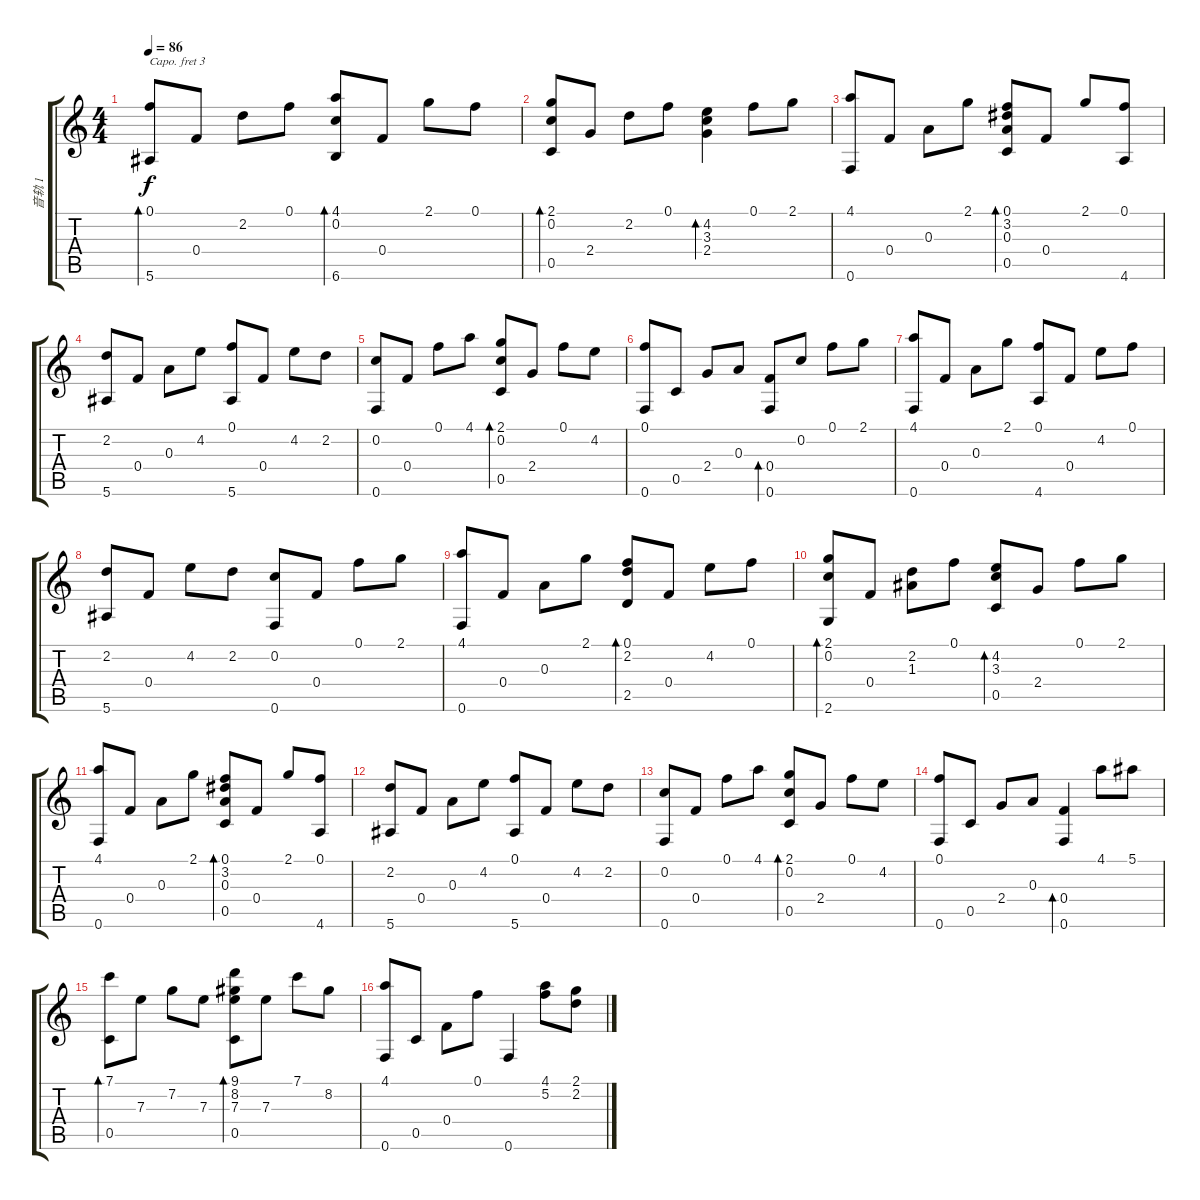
\track ("音轨 1" "音轨 1") {instrument acousticguitarsteel}
\staff {score tabs}
\capo 3
\tuning (D4 A3 Gb3 D3 A2 D2) {hide}
\ts (4 4)
\tempo 86
\clef g2
\ks c
(0.1 5.6).8{bd 240 dy f} 0.4.8 2.2.8 0.1.8 (4.1 0.2 6.6).8{bd 240} 0.4.8 2.1.8 0.1.8 |
(2.1 0.2 0.5).8{bd 240} 2.4.8 2.2.8 0.1.8 (4.2 3.3 2.4).4{bd 240} 0.1.8 2.1.8 |
(4.1 0.6).8 0.4.8 0.3.8 2.1.8 (0.1 3.2 0.3 0.5).8{bd 240} 0.4.8 2.1.8 (0.1 4.6).8 |
(2.2 5.6).8 0.4.8 0.3.8 4.2.8 (0.1 5.6).8 0.4.8 4.2.8 2.2.8 |
(0.2 0.6).8 0.4.8 0.1.8 4.1.8 (2.1 0.2 0.5).8{bd 240} 2.4.8 0.1.8 4.2.8 |
(0.1 0.6).8 0.5.8 2.4.8 0.3.8 (0.4 0.6).8{bd 120} 0.2.8 0.1.8 2.1.8 |
(4.1 0.6).8 0.4.8 0.3.8 2.1.8 (0.1 4.6).8 0.4.8 4.2.8 0.1.8 |
(2.2 5.6).8 0.4.8 4.2.8 2.2.8 (0.2 0.6).8 0.4.8 0.1.8 2.1.8 |
(4.1 0.6).8 0.4.8 0.3.8 2.1.8 (0.1 2.2 2.5).8{bd 240} 0.4.8 4.2.8 0.1.8 |
(2.1 0.2 2.6).8{bd 240} 0.4.8 (2.2 1.3).8 0.1.8 (4.2 3.3 0.5).8{bd 240} 2.4.8 0.1.8 2.1.8 |
(4.1 0.6).8 0.4.8 0.3.8 2.1.8 (0.1 3.2 0.3 0.5).8{bd 240} 0.4.8 2.1.8 (0.1 4.6).8 |
(2.2 5.6).8 0.4.8 0.3.8 4.2.8 (0.1 5.6).8 0.4.8 4.2.8 2.2.8 |
(0.2 0.6).8 0.4.8 0.1.8 4.1.8 (2.1 0.2 0.5).8{bd 240} 2.4.8 0.1.8 4.2.8 |
(0.1 0.6).8 0.5.8 2.4.8 0.3.8 (0.4 0.6).4{bd 120} 4.1.8 5.1.8 |
(7.1 0.5).8{bd 120} 7.3.8 7.2.8 7.3.8 (9.1 8.2 7.3 0.5).8{bd 240} 7.3.8 7.1.8 8.2.8 |
(4.1 0.6).8 0.5.8 0.4.8 0.1.8 0.6.4 (4.1 5.2).8 (2.1 2.2).8
